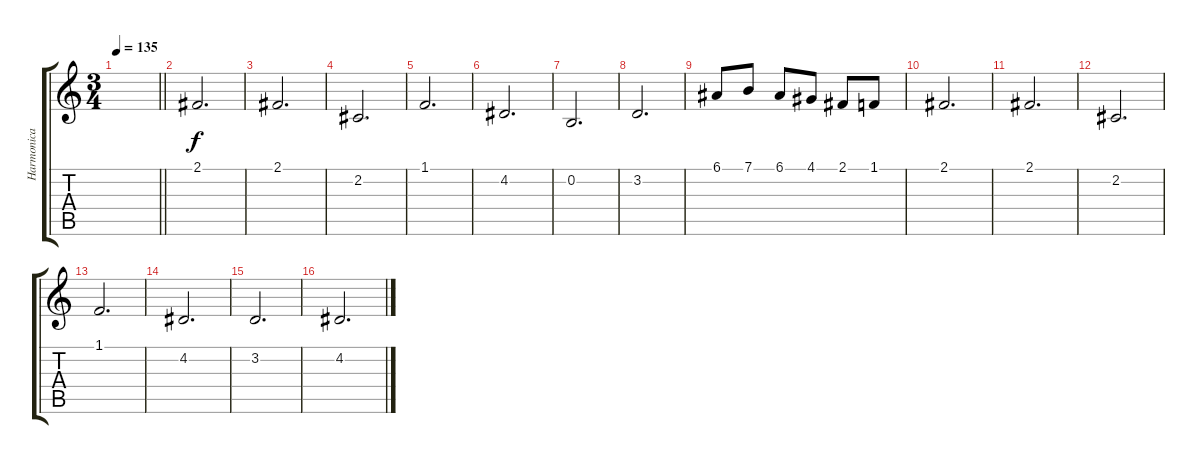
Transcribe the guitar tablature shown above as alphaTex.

\track ("Harmonica" "Harmonica") {instrument harmonica}
\staff {score tabs}
\tuning (E4 B3 G3 D3 A2 E2) {hide}
\ts (3 4)
\tempo 135
\clef g2
\barLineRight lightlight
\ks c
|
\section ("" "")
2.1.2{d volume 12} |
2.1.2{d} |
2.2.2{d} |
1.1.2{d} |
4.2.2{d} |
0.2.2{d} |
3.2.2{d} |
6.1.8 7.1.8 6.1.8 4.1.8 2.1.8 1.1.8 |
2.1.2{d} |
2.1.2{d} |
2.2.2{d} |
1.1.2{d} |
4.2.2{d} |
3.2.2{d} |
4.2.2{d}
